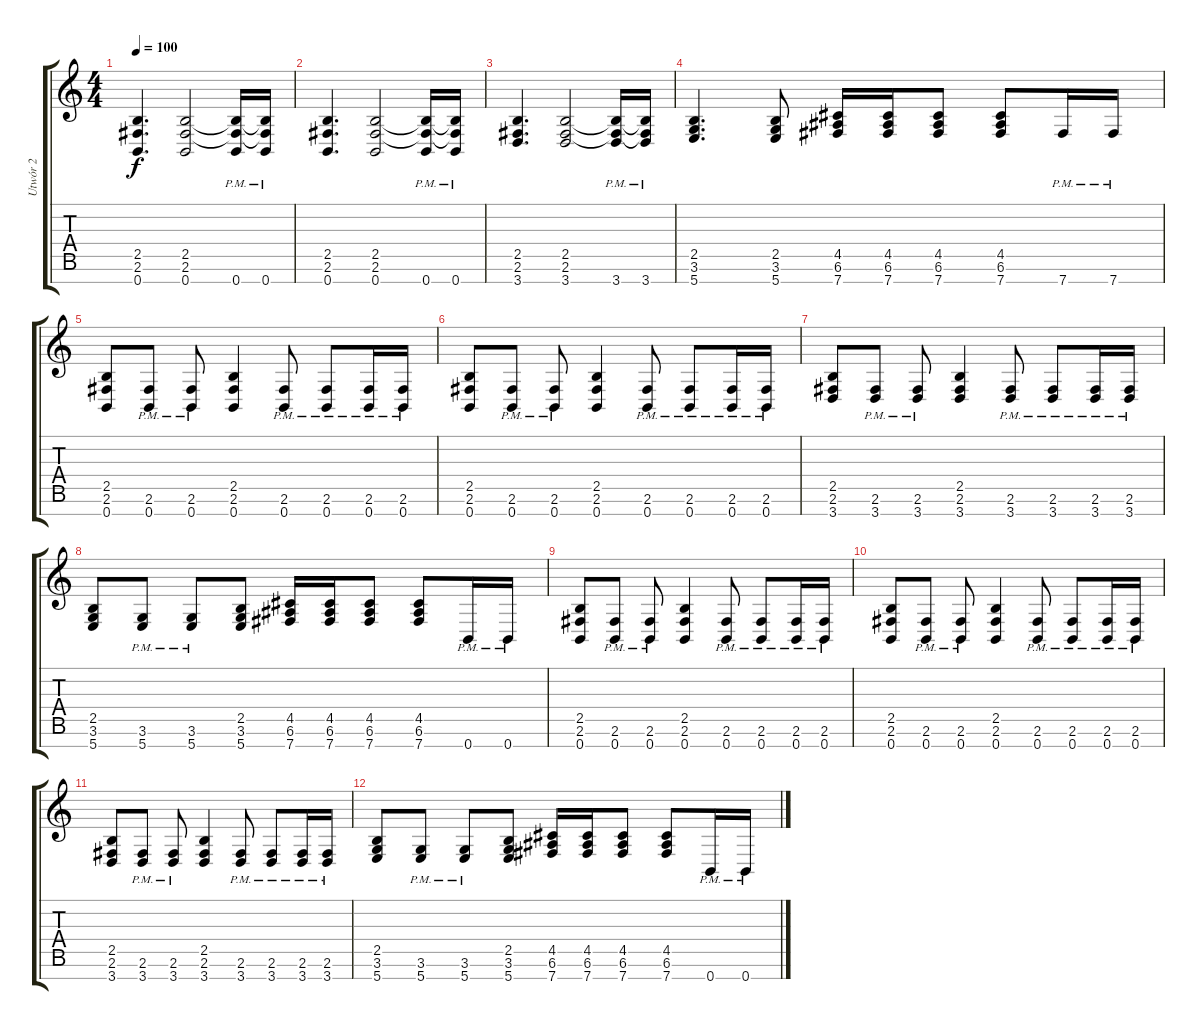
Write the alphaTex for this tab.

\track ("Utwór 2" "Utwór 2") {instrument distortionguitar}
\staff {score tabs}
\tuning (E4 B3 G3 D3 A2 E2 B1) {hide}
\ts (4 4)
\tempo 100
\clef g2
\ks c
(2.5 2.6 0.7).4{d dy f} (2.5 2.6 0.7).2 (2.5{t} 2.6{t} 0.7{pm}).16 (2.5{t} 2.6{t} 0.7{pm}).16 |
(2.5 2.6 0.7).4{d} (2.5 2.6 0.7).2 (2.5{t} 2.6{t} 0.7{pm}).16 (2.5{t} 2.6{t} 0.7{pm}).16 |
(2.5 2.6 3.7).4{d} (2.5 2.6 3.7).2 (2.5{t} 2.6{t} 3.7{pm}).16 (2.5{t} 2.6{t} 3.7{pm}).16 |
(2.5 3.6 5.7).4{d} (2.5 3.6 5.7).8 (4.5 6.6 7.7).16 (4.5 6.6 7.7).16 (4.5 6.6 7.7).8 (4.5 6.6 7.7).8 7.7{pm}.16 7.7{pm}.16 |
(2.5 2.6 0.7).8 (2.6{pm} 0.7{pm}).8 (2.6{pm} 0.7{pm}).8 (2.5 2.6 0.7).4 (2.6{pm} 0.7{pm}).8 (2.6{pm} 0.7{pm}).8 (2.6{pm} 0.7{pm}).16 (2.6{pm} 0.7{pm}).16 |
(2.5 2.6 0.7).8 (2.6{pm} 0.7{pm}).8 (2.6{pm} 0.7{pm}).8 (2.5 2.6 0.7).4 (2.6{pm} 0.7{pm}).8 (2.6{pm} 0.7{pm}).8 (2.6{pm} 0.7{pm}).16 (2.6{pm} 0.7{pm}).16 |
(2.5 2.6 3.7).8 (2.6{pm} 3.7{pm}).8 (2.6{pm} 3.7{pm}).8 (2.5 2.6 3.7).4 (2.6{pm} 3.7{pm}).8 (2.6{pm} 3.7{pm}).8 (2.6{pm} 3.7{pm}).16 (2.6{pm} 3.7{pm}).16 |
(2.5 3.6 5.7).8 (3.6{pm} 5.7{pm}).8 (3.6{pm} 5.7{pm}).8 (2.5 3.6 5.7).8 (4.5 6.6 7.7).16 (4.5 6.6 7.7).16 (4.5 6.6 7.7).8 (4.5 6.6 7.7).8 0.7{pm}.16 0.7{pm}.16 |
(2.5 2.6 0.7).8 (2.6{pm} 0.7{pm}).8 (2.6{pm} 0.7{pm}).8 (2.5 2.6 0.7).4 (2.6{pm} 0.7{pm}).8 (2.6{pm} 0.7{pm}).8 (2.6{pm} 0.7{pm}).16 (2.6{pm} 0.7{pm}).16 |
(2.5 2.6 0.7).8 (2.6{pm} 0.7{pm}).8 (2.6{pm} 0.7{pm}).8 (2.5 2.6 0.7).4 (2.6{pm} 0.7{pm}).8 (2.6{pm} 0.7{pm}).8 (2.6{pm} 0.7{pm}).16 (2.6{pm} 0.7{pm}).16 |
(2.5 2.6 3.7).8 (2.6{pm} 3.7{pm}).8 (2.6{pm} 3.7{pm}).8 (2.5 2.6 3.7).4 (2.6{pm} 3.7{pm}).8 (2.6{pm} 3.7{pm}).8 (2.6{pm} 3.7{pm}).16 (2.6{pm} 3.7{pm}).16 |
(2.5 3.6 5.7).8 (3.6{pm} 5.7{pm}).8 (3.6{pm} 5.7{pm}).8 (2.5 3.6 5.7).8 (4.5 6.6 7.7).16 (4.5 6.6 7.7).16 (4.5 6.6 7.7).8 (4.5 6.6 7.7).8 0.7{pm}.16 0.7{pm}.16
